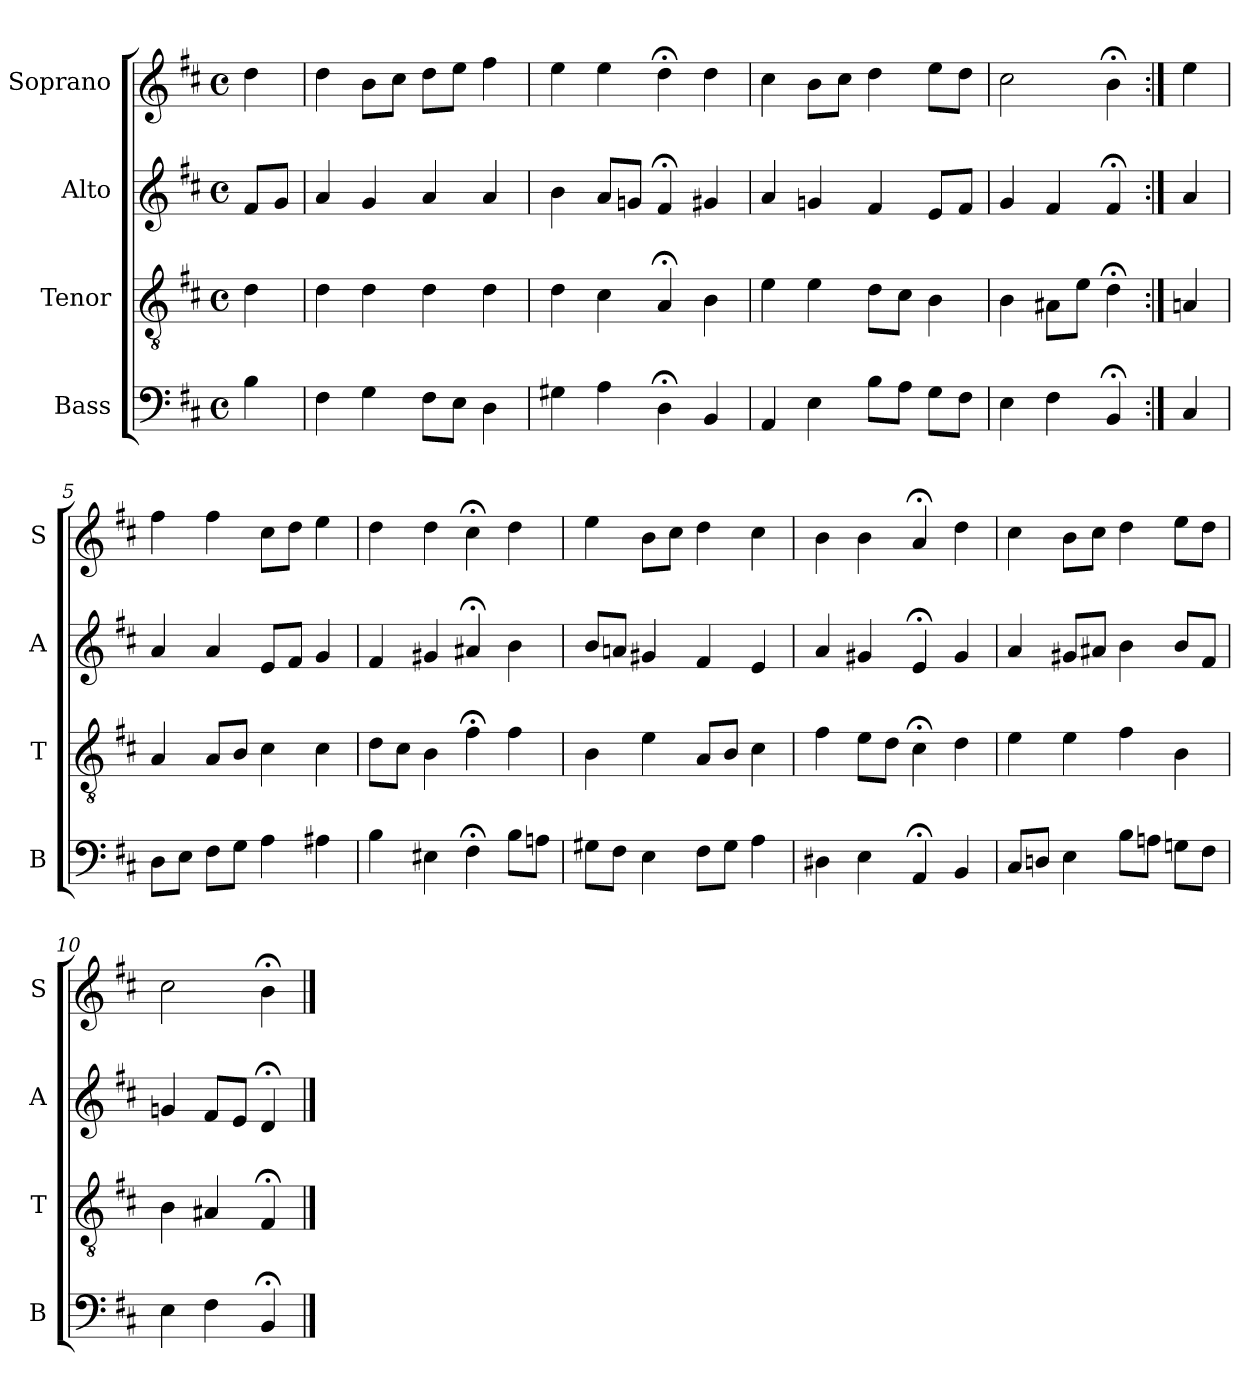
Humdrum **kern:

**kern	**kern	**kern	**kern
*part4	*part3	*part2	*part1
*staff4	*staff3	*staff2	*staff1
*I"Bass	*I"Tenor	*I"Alto	*I"Soprano
*I'B	*I'T	*I'A	*I'S
*clefF4	*clefGv2	*clefG2	*clefG2
*k[f#c#]	*k[f#c#]	*k[f#c#]	*k[f#c#]
*b:	*b:	*b:	*b:
*M4/4	*M4/4	*M4/4	*M4/4
*met(c)	*met(c)	*met(c)	*met(c)
*MM100	*MM100	*MM100	*MM100
=	=	=	=
4B	4d	8f#L	4dd
.	.	8gJ	.
=1	=1	=1	=1
4F#	4d	4a	4dd
4G	4d	4g	8bL
.	.	.	8cc#J
8F#L	4d	4a	8ddL
8EJ	.	.	8eeJ
4D	4d	4a	4ff#
=2	=2	=2	=2
4G#Xi	4di	4bi	4eei
4A	4c#	8aL	4ee
.	.	8gnJ	.
4D;<	4A;<	4f#;<	4dd;<
4BB	4B	4g#X	4dd
=3	=3	=3	=3
4AA	4e	4a	4cc#
4E	4e	4gn	8bL
.	.	.	8cc#J
8BL	8dL	4f#	4dd
8AJ	8c#J	.	.
8GL	4B	8eL	8eeL
8F#J	.	8f#J	8ddJ
=4	=4	=4	=4
4E	4B	4g	2cc#
4F#	8A#XL	4f#	.
.	8eJ	.	.
4BB;<	4d;<	4f#;<	4b;<
=:|!	=:|!	=:|!	=:|!
4C#	4An	4a	4ee
=5	=5	=5	=5
8DL	4A	4a	4ff#
8EJ	.	.	.
8F#L	8AL	4a	4ff#
8GJ	8BJ	.	.
4A	4c#	8eL	8cc#L
.	.	8f#J	8ddJ
4A#X	4c#	4g	4ee
=6	=6	=6	=6
4B	8dL	4f#	4dd
.	8c#J	.	.
4E#X	4B	4g#X	4dd
4F#;<	4f#;<	4a#X;<	4cc#;<
8BL	4f#	4b	4dd
8AnJ	.	.	.
=7	=7	=7	=7
8G#XL	4B	8bL	4ee
8F#J	.	8anJ	.
4E	4e	4g#X	8bL
.	.	.	8cc#J
8F#L	8AL	4f#	4dd
8G#J	8BJ	.	.
4A	4c#	4e	4cc#
=8	=8	=8	=8
4D#Xi	4f#i	4ai	4bi
4E	8eL	4g#X	4b
.	8dJ	.	.
4AA;<	4c#;<	4e;<	4a;<
4BB	4d	4g#	4dd
=9	=9	=9	=9
8C#L	4e	4a	4cc#
8DnJ	.	.	.
4E	4e	8g#XL	8bL
.	.	8a#XJ	8cc#J
8BL	4f#	4b	4dd
8AnJ	.	.	.
8GnL	4B	8bL	8eeL
8F#J	.	8f#J	8ddJ
=10	=10	=10	=10
4E	4B	4gn	2cc#
4F#	4A#X	8f#L	.
.	.	8eJ	.
4BB;<	4F#;<	4d;<	4b;<
==	==	==	==
*-	*-	*-	*-
